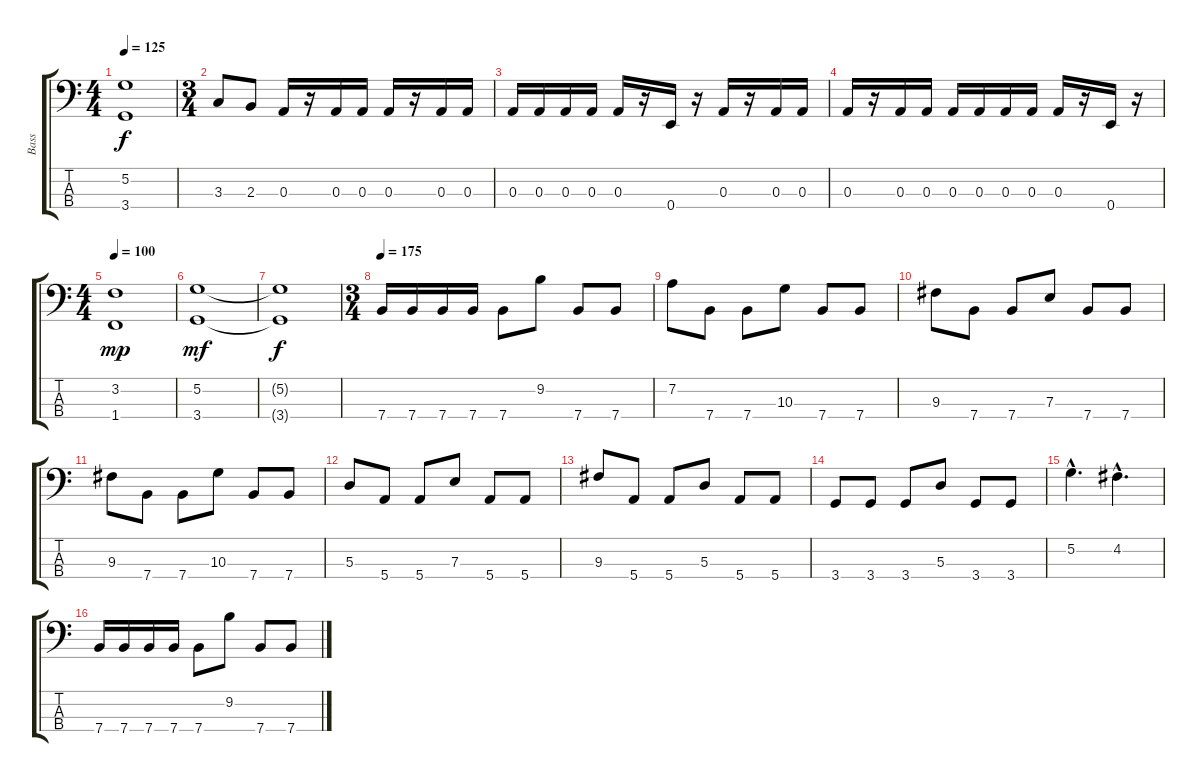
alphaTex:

\track ("Bass" "Bass") {instrument electricbasspick}
\staff {score tabs}
\tuning (G2 D2 A1 E1) {hide}
\ts (4 4)
\tempo 125
\clef f4
\ks c
(5.2 3.4).1{dy f} |
\ts (3 4)
3.3.8{instrument distortionguitar} 2.3.8 0.3.16{instrument electricguitarmuted} r.16 0.3.16 0.3.16 0.3.16 r.16 0.3.16 0.3.16 |
0.3.16 0.3.16 0.3.16 0.3.16 0.3.16 r.16 0.4.16 r.16 0.3.16 r.16 0.3.16 0.3.16 |
0.3.16 r.16 0.3.16 0.3.16 0.3.16 0.3.16 0.3.16 0.3.16 0.3.16 r.16 0.4.16 r.16 |
\ts (4 4)
\tempo 100
(3.2 1.4).1{dy mp instrument distortionguitar} |
(5.2 3.4).1{dy mf} |
(5.2{t} 3.4{t}).1{dy f} |
\ts (3 4)
\tempo 175
7.4.16{volume 12 instrument electricguitarmuted} 7.4.16 7.4.16 7.4.16 7.4.8 9.2.8{instrument distortionguitar} 7.4.8{instrument electricguitarmuted} 7.4.8 |
7.2.8{instrument distortionguitar} 7.4.8{instrument electricguitarmuted} 7.4.8 10.3.8{instrument distortionguitar} 7.4.8{instrument electricguitarmuted} 7.4.8 |
9.3.8{instrument distortionguitar} 7.4.8{instrument electricguitarmuted} 7.4.8 7.3.8{instrument distortionguitar} 7.4.8{instrument electricguitarmuted} 7.4.8 |
9.3.8{instrument distortionguitar} 7.4.8{instrument electricguitarmuted} 7.4.8 10.3.8{instrument distortionguitar} 7.4.8{instrument electricguitarmuted} 7.4.8 |
5.3.8{instrument distortionguitar} 5.4.8{instrument electricguitarmuted} 5.4.8 7.3.8{instrument distortionguitar} 5.4.8{instrument electricguitarmuted} 5.4.8 |
9.3.8{instrument distortionguitar} 5.4.8{instrument electricguitarmuted} 5.4.8 5.3.8{instrument distortionguitar} 5.4.8{instrument electricguitarmuted} 5.4.8 |
3.4.8{instrument electricguitarmuted} 3.4.8 3.4.8 5.3.8{instrument distortionguitar} 3.4.8{instrument electricguitarmuted} 3.4.8 |
5.2{hac}.4{d instrument distortionguitar} 4.2{hac}.4{d} |
7.4.16{volume 12 instrument electricguitarmuted} 7.4.16 7.4.16 7.4.16 7.4.8 9.2.8{instrument distortionguitar} 7.4.8{instrument electricguitarmuted} 7.4.8
